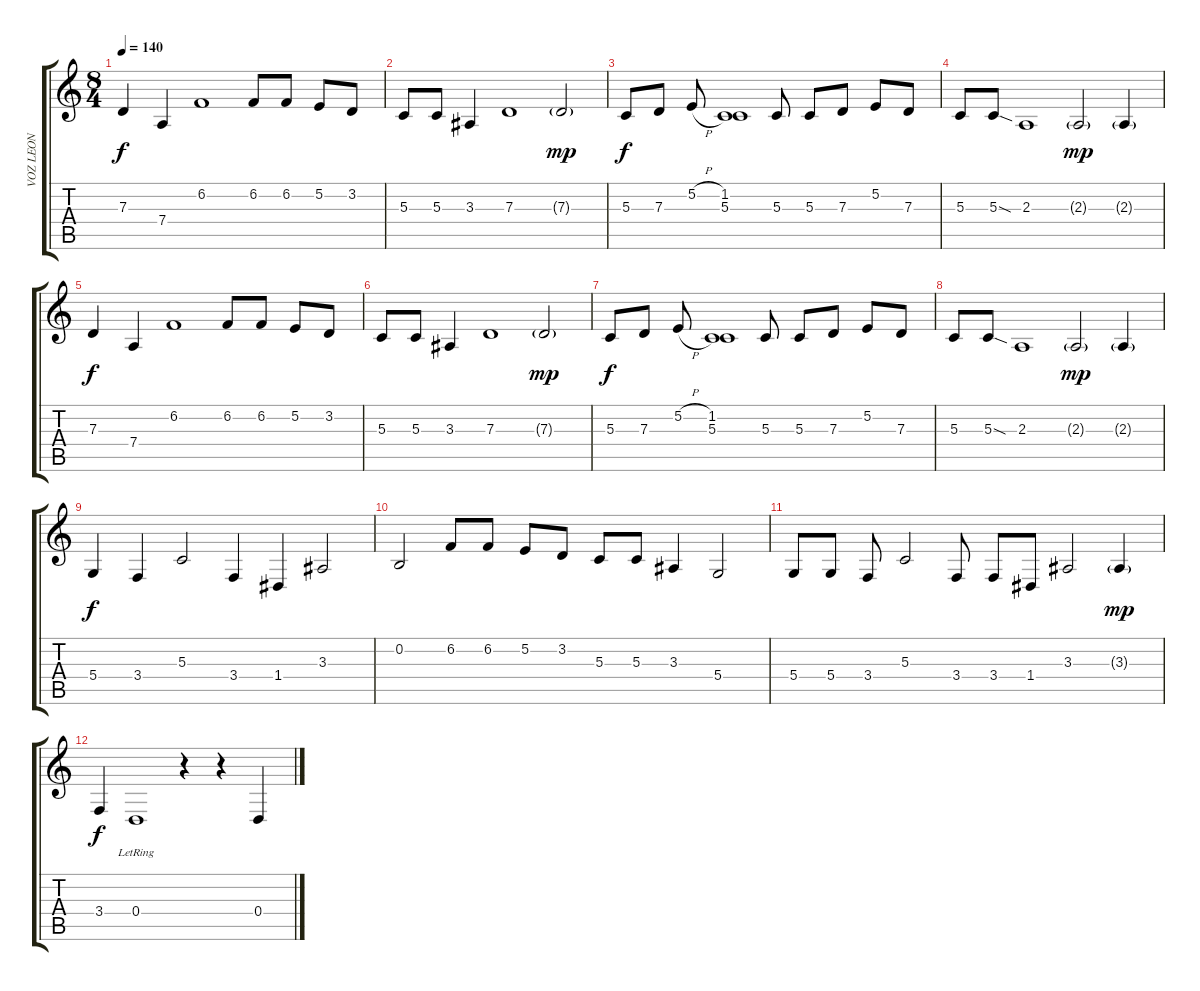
\track ("VOZ LEON" "VOZ LEON") {instrument honkytonkpiano}
\staff {score tabs}
\tuning (E4 B3 G3 D3 A2 E2) {hide}
\ts (8 4)
\tempo 140
\clef g2
\ks c
7.3.4{dy f} 7.4.4 6.2.1 6.2.8 6.2.8 5.2.8 3.2.8 |
5.3.8 5.3.8 3.3.4 7.3.1 7.3{g}.2{dy mp} |
5.3.8{dy f} 7.3.8 5.2{h}.8 (1.2 5.3).1 5.3.8 5.3.8 7.3.8 5.2.8 7.3.8 |
5.3.8 5.3{sod}.8 2.3.1 2.3{g}.2{dy mp} 2.3{g}.4 |
7.3.4{dy f} 7.4.4 6.2.1 6.2.8 6.2.8 5.2.8 3.2.8 |
5.3.8 5.3.8 3.3.4 7.3.1 7.3{g}.2{dy mp} |
5.3.8{dy f} 7.3.8 5.2{h}.8 (1.2 5.3).1 5.3.8 5.3.8 7.3.8 5.2.8 7.3.8 |
5.3.8 5.3{sod}.8 2.3.1 2.3{g}.2{dy mp} 2.3{g}.4 |
5.4.4{dy f} 3.4.4 5.3.2 3.4.4 1.4.4 3.3.2 |
0.2.2 6.2.8 6.2.8 5.2.8 3.2.8 5.3.8 5.3.8 3.3.4 5.4.2 |
5.4.8 5.4.8 3.4.8 5.3.2 3.4.8 3.4.8 1.4.8 3.3.2 3.3{g}.4{dy mp} |
3.4.4{dy f} 0.4{lr}.1 r.4 r.4 0.4.4
